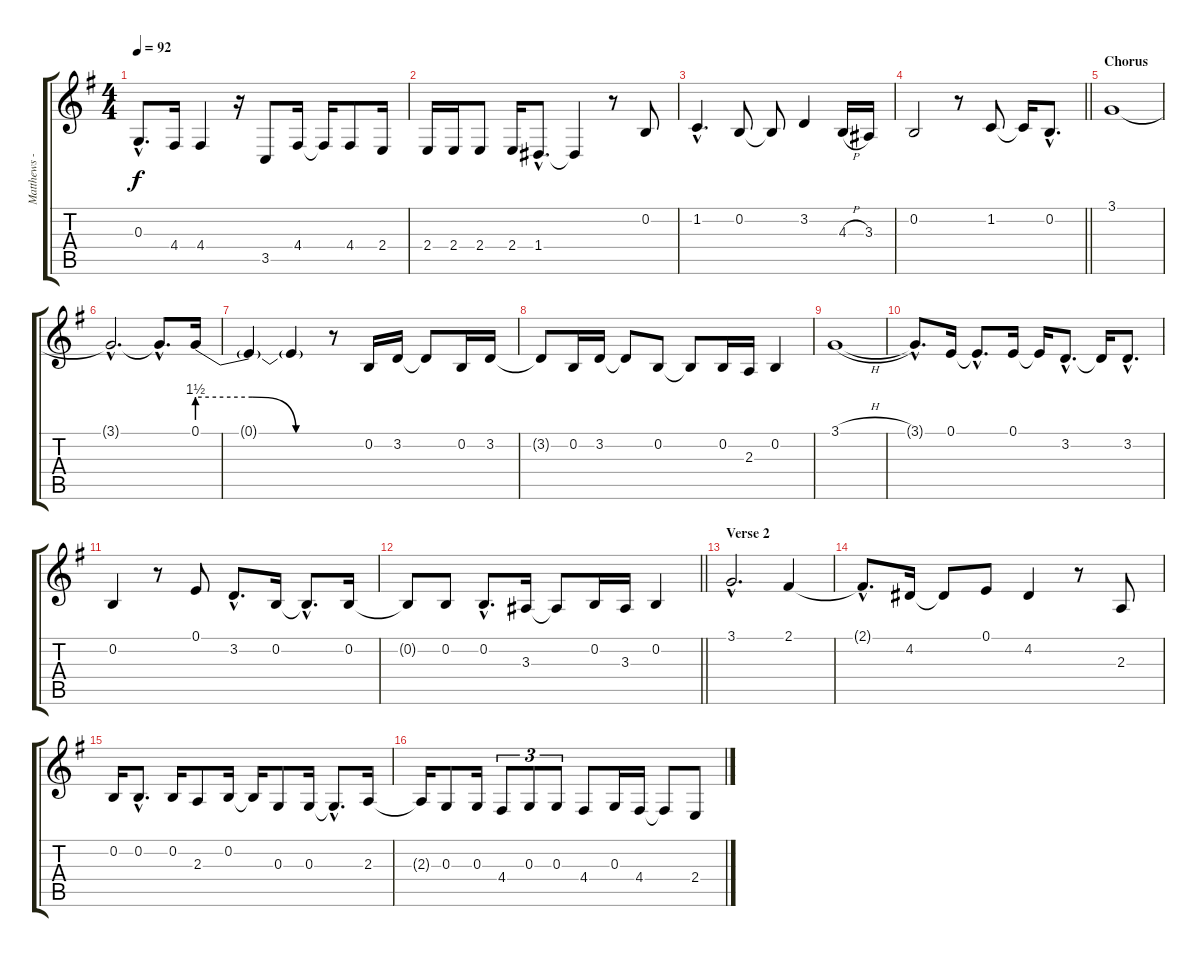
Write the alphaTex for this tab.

\track ("Matthews - Vocals" "Matthews -") {instrument flute}
\staff {score tabs}
\tuning (E4 B3 G3 D3 A2 E2) {hide}
\ts (4 4)
\tempo 92
\clef g2
\ks g
0.3{hac}.8{d dy f} 4.4.16 4.4.4 r.16 3.5.8 4.4.16 4.4{t}.16 4.4.8 2.4.16 |
2.4.16 2.4.16 2.4.8 2.4.16 1.4{hac}.8{d} 1.4{t}.4 r.8 0.2.8 |
1.2{hac}.4{d} 0.2.8 0.2{t}.8 3.2.4 4.3{h}.16 3.3.16 |
\barLineRight lightlight
0.2.2 r.8 1.2.8 1.2{t}.16 0.2{hac}.8{d} |
\section ("" "Chorus")
3.1.1 |
3.1{hac t}.2{d} 3.1{hac t}.8{d} 0.1{be (custom 0 6 25 6 45 0 60 0)}.16 |
0.1{t}.4 0.1{t}.4 r.8 0.2.16 3.2.16 3.2{t}.8 0.2.16 3.2.16 |
3.2{t}.8 0.2.16 3.2.16 3.2{t}.8 0.2.8 0.2{t}.8 0.2.16 2.3.16 0.2.4 |
3.1{h}.1 |
3.1{hac t}.8{d} 0.1.16 0.1{hac t}.8{d} 0.1.16 0.1{t}.16 3.2{hac}.8{d} 3.2{t}.16 3.2{hac}.8{d} |
0.2.4 r.8 0.1.8 3.2{hac}.8{d} 0.2.16 0.2{hac t}.8{d} 0.2.16 |
\barLineRight lightlight
0.2{t}.8 0.2.8 0.2{hac}.8{d} 3.3.16 3.3{t}.8 0.2.16 3.3.16 0.2.4 |
\section ("" "Verse 2")
3.1{hac}.2{d} 2.1.4 |
2.1{hac t}.8{d} 4.2.16 4.2{t}.8 0.1.8 4.2.4 r.8 2.3.8 |
0.2.16 0.2{hac}.8{d} 0.2.16 2.3.8 0.2.16 0.2{t}.16 0.3.8 0.3.16 0.3{hac t}.8{d} 2.3.16 |
2.3{t}.16 0.3.8 0.3.16 4.4.8{tu (3 2)} 0.3.8{tu (3 2)} 0.3.8{tu (3 2)} 4.4.8 0.3.16 4.4.16 4.4{t}.8 2.4.8
